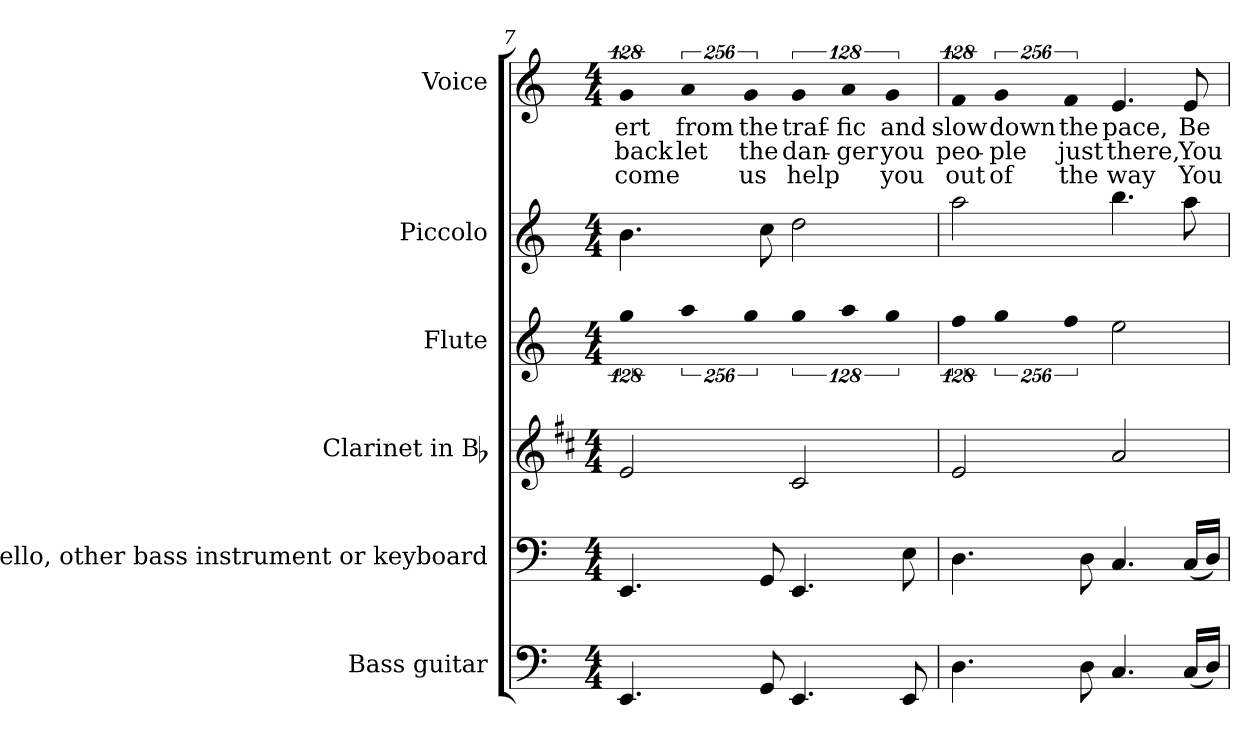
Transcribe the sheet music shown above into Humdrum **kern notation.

**kern	**kern	**kern	**kern	**kern	**kern	**text	**text	**text
*part6	*part5	*part4	*part3	*part2	*part1	*part1	*part1	*part1
*staff6	*staff5	*staff4	*staff3	*staff2	*staff1	*staff1	*staff1	*staff1
*I"Bass guitar	*I"Violoncello, other bass instrument or keyboard	*I"Clarinet in Bb	*I"Flute	*I"Piccolo	*I"Voice	*	*	*
*I'Bass	*I'Vc.	*I'Cl.	*I'Fl.	*I'Picc.	*I'Voice	*	*	*
*clefF4	*clefF4	*clefG2	*clefG2	*clefG2	*clefG2	*	*	*
*ITrd7c12	*	*ITrd1c2	*	*ITrd-7c-12	*	*	*	*
*k[]	*k[]	*k[]	*k[]	*k[]	*k[]	*	*	*
*C:	*C:	*C:	*C:	*C:	*C:	*	*	*
*M4/4	*M4/4	*M4/4	*M4/4	*M4/4	*M4/4	*	*	*
=7	=7	=7	=7	=7	=7	=7	=7	=7
!	!	!	!LO:N:vis=4	!	!LO:N:vis=4	!	!	!
!	!	!	!	!	!	!LO:LY:b:color=#000000	!LO:LY:b:color=#000000	!LO:LY:b:color=#000000
4.EEEi/	4.EEi/	2di/	512%85ggi\	4.bbi\	512%85gi/	-ert	back	come
!	!	!	!LO:N:vis=4	!	!LO:N:vis=4	!	!	!
!	!	!	!	!	!	!LO:LY:b:color=#000000	!LO:LY:b:color=#000000	!
.	.	.	1024%171aai\	.	1024%171ai/	from	let	.
!	!	!	!LO:N:vis=4	!	!LO:N:vis=4	!	!	!
!	!	!	!	!	!	!LO:LY:b:color=#000000	!LO:LY:b:color=#000000	!LO:LY:b:color=#000000
.	.	.	1024%171ggi\	.	1024%171gi/	the	the	us
8GGGi/	8GGi/	.	.	8ccci\	.	.	.	.
!	!	!	!LO:N:vis=4	!	!LO:N:vis=4	!	!	!
!	!	!	!	!	!	!LO:LY:b:color=#000000	!LO:LY:b:color=#000000	!LO:LY:b:color=#000000
4.EEEi/	4.EEi/	2Bi/	512%85ggi\	2dddi\	512%85gi/	traf-	dan-	help
!	!	!	!LO:N:vis=4	!	!LO:N:vis=4	!	!	!
!	!	!	!	!	!	!LO:LY:b:color=#000000	!LO:LY:b:color=#000000	!
.	.	.	1024%171aai\	.	1024%171ai/	-fic	-ger	.
!	!	!	!LO:N:vis=4	!	!LO:N:vis=4	!	!	!
!	!	!	!	!	!	!LO:LY:b:color=#000000	!LO:LY:b:color=#000000	!LO:LY:b:color=#000000
.	.	.	1024%171ggi\	.	1024%171gi/	and	you	you
8EEEi/	8Ei\	.	.	.	.	.	.	.
!!LO:LB:g=z
=8	=8	=8	=8	=8	=8	=8	=8	=8
!	!	!	!LO:N:vis=4	!	!LO:N:vis=4	!	!	!
!	!	!	!	!	!	!LO:LY:b:color=#000000	!LO:LY:b:color=#000000	!LO:LY:b:color=#000000
4.DDi\	4.Di\	2di/	512%85ffi\	2aaai\	512%85fi/	slow	peo-	out
!	!	!	!LO:N:vis=4	!	!LO:N:vis=4	!	!	!
!	!	!	!	!	!	!LO:LY:b:color=#000000	!LO:LY:b:color=#000000	!LO:LY:b:color=#000000
.	.	.	1024%171ggi\	.	1024%171gi/	down	-ple	of
!	!	!	!LO:N:vis=4	!	!LO:N:vis=4	!	!	!
!	!	!	!	!	!	!LO:LY:b:color=#000000	!LO:LY:b:color=#000000	!LO:LY:b:color=#000000
.	.	.	1024%171ffi\	.	1024%171fi/	the	just	the
8DDi\	8Di\	.	.	.	.	.	.	.
!	!	!	!	!	!	!LO:LY:b:color=#000000	!LO:LY:b:color=#000000	!LO:LY:b:color=#000000
4.CCi/	4.Ci/	2gi/	2eei\	4.bbbi\	4.ei/	pace,	there,	way
!	!	!	!	!	!	!LO:LY:b:color=#000000	!LO:LY:b:color=#000000	!LO:LY:b:color=#000000
(16CCi/LL	(16Ci/LL	.	.	8aaai\	8ei/	Be	You	You
16DDi/JJ)	16Di/JJ)	.	.	.	.	.	.	.
=	=	=	=	=	=	=	=	=
*-	*-	*-	*-	*-	*-	*-	*-	*-
